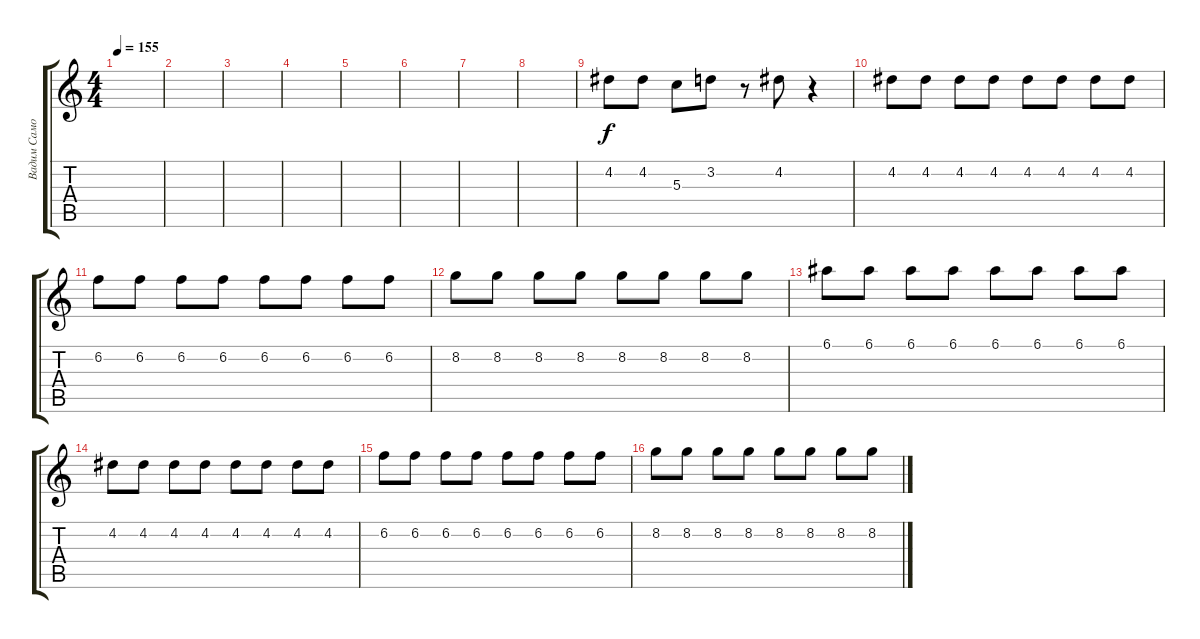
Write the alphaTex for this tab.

\track ("Вадим Самойлов (Fender Stratocaster)" "Вадим Само") {instrument overdrivenguitar}
\staff {score tabs}
\tuning (E4 B3 G3 D3 A2 E2) {hide}
\ts (4 4)
\tempo 155
\clef g2
\ks c
|
|
|
|
|
|
|
|
4.2.8 4.2.8 5.3.8 3.2.8 r.8 4.2.8 r.4 |
4.2.8 4.2.8 4.2.8 4.2.8 4.2.8 4.2.8 4.2.8 4.2.8 |
6.2.8 6.2.8 6.2.8 6.2.8 6.2.8 6.2.8 6.2.8 6.2.8 |
8.2.8 8.2.8 8.2.8 8.2.8 8.2.8 8.2.8 8.2.8 8.2.8 |
6.1.8 6.1.8 6.1.8 6.1.8 6.1.8 6.1.8 6.1.8 6.1.8 |
4.2.8 4.2.8 4.2.8 4.2.8 4.2.8 4.2.8 4.2.8 4.2.8 |
6.2.8 6.2.8 6.2.8 6.2.8 6.2.8 6.2.8 6.2.8 6.2.8 |
8.2.8 8.2.8 8.2.8 8.2.8 8.2.8 8.2.8 8.2.8 8.2.8
